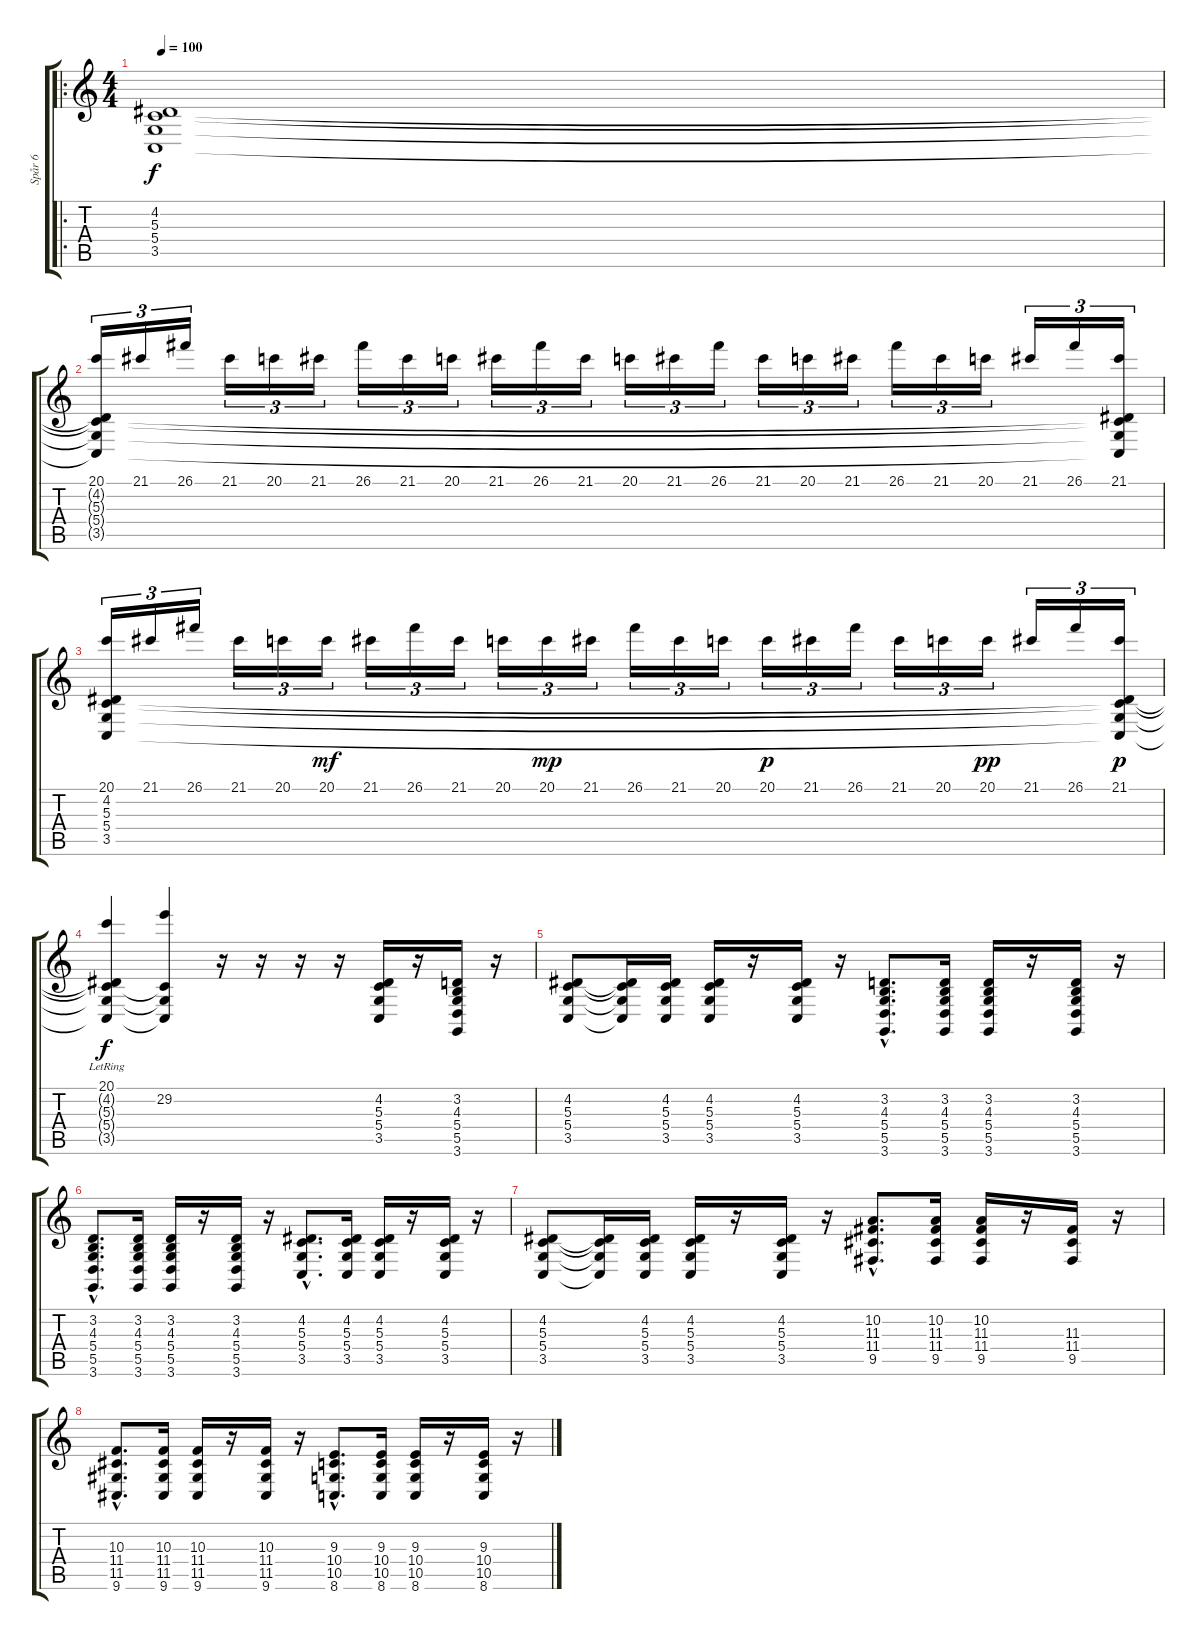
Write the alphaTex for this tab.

\track ("Spår 6" "Spår 6") {instrument stringensemble1}
\staff {score tabs}
\tuning (E4 B3 G3 D3 A2 E2) {hide}
\ro
\ts (4 4)
\tempo 100
\clef g2
\ks c
(4.2 5.3 5.4 3.5).1{dy f instrument stringensemble1} |
(20.1 4.2{t} 5.3{t} 5.4{t} 3.5{t}).16{tu (3 2)} 21.1.16{tu (3 2)} 26.1.16{tu (3 2)} 21.1.16{tu (3 2)} 20.1.16{tu (3 2)} 21.1.16{tu (3 2)} 26.1.16{tu (3 2)} 21.1.16{tu (3 2)} 20.1.16{tu (3 2)} 21.1.16{tu (3 2)} 26.1.16{tu (3 2)} 21.1.16{tu (3 2)} 20.1.16{tu (3 2)} 21.1.16{tu (3 2)} 26.1.16{tu (3 2)} 21.1.16{tu (3 2)} 20.1.16{tu (3 2)} 21.1.16{tu (3 2)} 26.1.16{tu (3 2)} 21.1.16{tu (3 2)} 20.1.16{tu (3 2)} 21.1.16{tu (3 2)} 26.1.16{tu (3 2)} (21.1 4.2{t} 5.3{t} 5.4{t} 3.5{t}).16{tu (3 2)} |
(20.1 4.2 5.3 5.4 3.5).16{tu (3 2)} 21.1.16{tu (3 2)} 26.1.16{tu (3 2)} 21.1.16{tu (3 2)} 20.1.16{tu (3 2)} 20.1.16{tu (3 2) dy mf} 21.1.16{tu (3 2)} 26.1.16{tu (3 2)} 21.1.16{tu (3 2)} 20.1.16{tu (3 2)} 20.1.16{tu (3 2) dy mp} 21.1.16{tu (3 2)} 26.1.16{tu (3 2)} 21.1.16{tu (3 2)} 20.1.16{tu (3 2)} 20.1.16{tu (3 2) dy p} 21.1.16{tu (3 2)} 26.1.16{tu (3 2)} 21.1.16{tu (3 2)} 20.1.16{tu (3 2)} 20.1.16{tu (3 2) dy pp} 21.1.16{tu (3 2)} 26.1.16{tu (3 2)} (21.1 4.2{t} 5.3{t} 5.4{t} 3.5{t}).16{tu (3 2) dy p} |
(20.1{lr} 4.2{t} 5.3{t} 5.4{t} 3.5{t}).4{dy f} (29.2 5.3{t} 5.4{t} 3.5{t}).4 r.16 r.16 r.16 r.16 (4.2 5.3 5.4 3.5).16 r.16 (3.2 4.3 5.4 5.5 3.6).16 r.16 |
(4.2 5.3 5.4 3.5).8 (4.2{t} 5.3{t} 5.4{t} 3.5{t}).16 (4.2 5.3 5.4 3.5).16 (4.2 5.3 5.4 3.5).16 r.16 (4.2 5.3 5.4 3.5).16 r.16 (3.2{hac} 4.3{hac} 5.4{hac} 5.5{hac} 3.6{hac}).8{d} (3.2 4.3 5.4 5.5 3.6).16 (3.2 4.3 5.4 5.5 3.6).16 r.16 (3.2 4.3 5.4 5.5 3.6).16 r.16 |
(3.2{hac} 4.3{hac} 5.4{hac} 5.5{hac} 3.6{hac}).8{d} (3.2 4.3 5.4 5.5 3.6).16 (3.2 4.3 5.4 5.5 3.6).16 r.16 (3.2 4.3 5.4 5.5 3.6).16 r.16 (4.2{hac} 5.3{hac} 5.4{hac} 3.5{hac}).8{d} (4.2 5.3 5.4 3.5).16 (4.2 5.3 5.4 3.5).16 r.16 (4.2 5.3 5.4 3.5).16 r.16 |
(4.2 5.3 5.4 3.5).8 (4.2{t} 5.3{t} 5.4{t} 3.5{t}).16 (4.2 5.3 5.4 3.5).16 (4.2 5.3 5.4 3.5).16 r.16 (4.2 5.3 5.4 3.5).16 r.16 (10.2{hac} 11.3{hac} 11.4{hac} 9.5{hac}).8{d} (10.2 11.3 11.4 9.5).16 (10.2 11.3 11.4 9.5).16 r.16 (11.3 11.4 9.5).16 r.16 |
(10.3{hac} 11.4{hac} 11.5{hac} 9.6{hac}).8{d} (10.3 11.4 11.5 9.6).16 (10.3 11.4 11.5 9.6).16 r.16 (10.3 11.4 11.5 9.6).16 r.16 (9.3{hac} 10.4{hac} 10.5{hac} 8.6{hac}).8{d} (9.3 10.4 10.5 8.6).16 (9.3 10.4 10.5 8.6).16 r.16 (9.3 10.4 10.5 8.6).16 r.16
